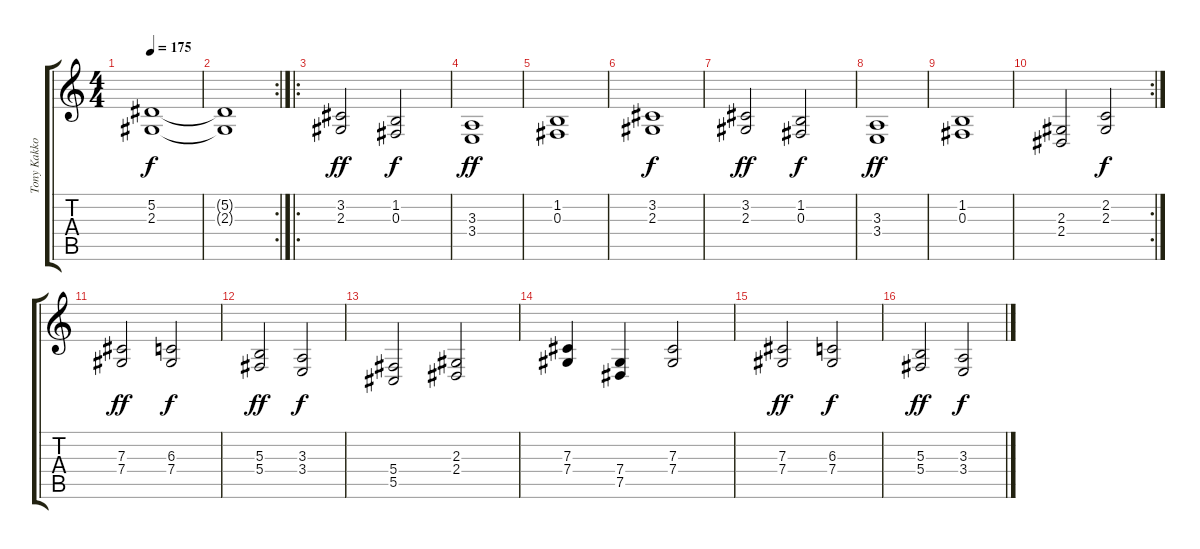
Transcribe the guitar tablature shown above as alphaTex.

\track ("Tony Kakko" "Tony Kakko") {instrument choiraahs}
\staff {score tabs}
\tuning (Eb4 Bb3 Gb3 Db3 Ab2 Eb2) {hide}
\ts (4 4)
\tempo 175
\clef g2
\ks c
(5.2 2.3).1{dy f} |
\rc 2
(5.2{t} 2.3{t}).1 |
\ro
(3.2 2.3).2{dy ff} (1.2 0.3).2{dy f} |
(3.3 3.4).1{dy ff} |
(1.2 0.3).1 |
(3.2 2.3).1{dy f} |
(3.2 2.3).2{dy ff} (1.2 0.3).2{dy f} |
(3.3 3.4).1{dy ff} |
(1.2 0.3).1 |
\rc 2
(2.3 2.4).2 (2.2 2.3).2{dy f} |
(7.3 7.4).2{dy ff} (6.3 7.4).2{dy f} |
(5.3 5.4).2{dy ff} (3.3 3.4).2{dy f} |
(5.4 5.5).2 (2.3 2.4).2 |
(7.3 7.4).4 (7.4 7.5).4 (7.3 7.4).2 |
(7.3 7.4).2{dy ff} (6.3 7.4).2{dy f} |
(5.3 5.4).2{dy ff} (3.3 3.4).2{dy f}
